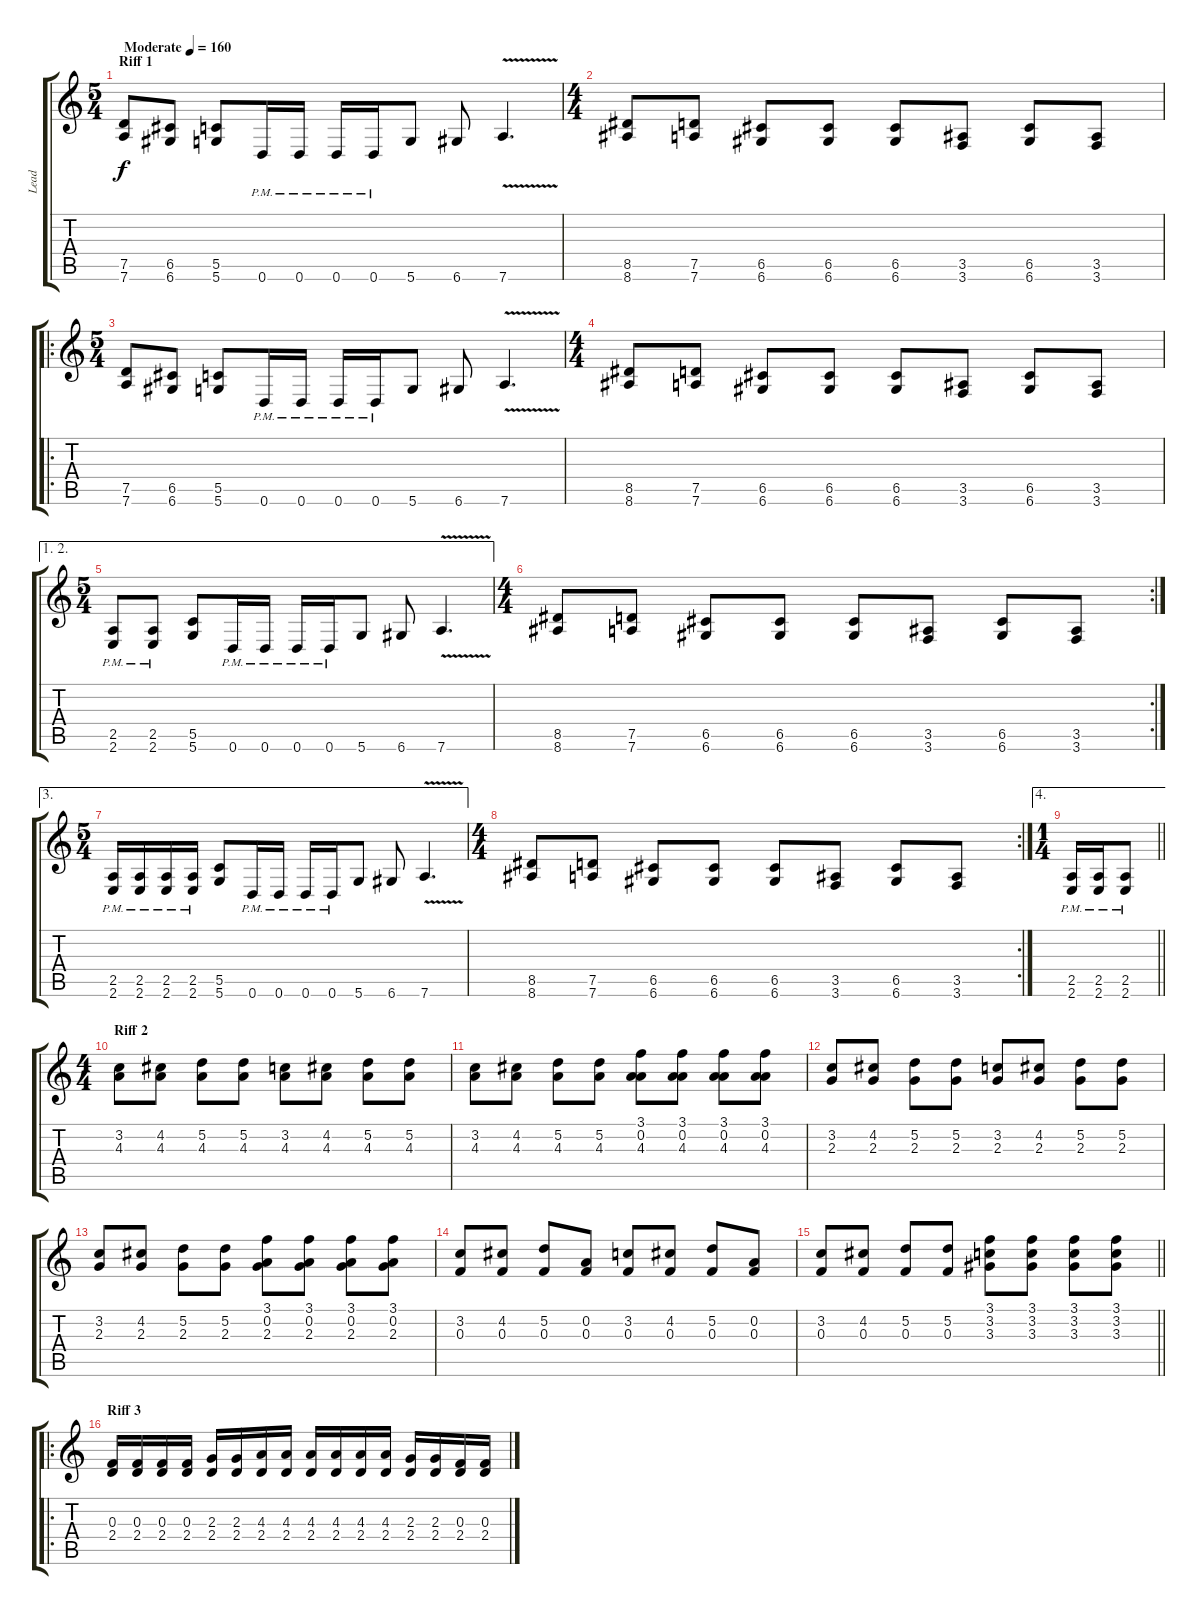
\track ("Lead" "Lead") {instrument distortionguitar}
\staff {score tabs}
\tuning (D4 A3 F3 C3 G2 D2) {hide}
\ts (5 4)
\section ("" "Riff 1")
\tempo (160 "Moderate")
\clef g2
\ks c
(7.5 7.6).8{dy f instrument distortionguitar} (6.5 6.6).8 (5.5 5.6).8 0.6{pm}.16 0.6{pm}.16 0.6{pm}.16 0.6{pm}.16 5.6.8 6.6.8 7.6{v}.4{d} |
\ts (4 4)
(8.5 8.6).8 (7.5 7.6).8 (6.5 6.6).8 (6.5 6.6).8 (6.5 6.6).8 (3.5 3.6).8 (6.5 6.6).8 (3.5 3.6).8 |
\ro
\ts (5 4)
(7.5 7.6).8 (6.5 6.6).8 (5.5 5.6).8 0.6{pm}.16 0.6{pm}.16 0.6{pm}.16 0.6{pm}.16 5.6.8 6.6.8 7.6{v}.4{d} |
\ts (4 4)
(8.5 8.6).8 (7.5 7.6).8 (6.5 6.6).8 (6.5 6.6).8 (6.5 6.6).8 (3.5 3.6).8 (6.5 6.6).8 (3.5 3.6).8 |
\ae (1 2)
\ts (5 4)
(2.5{pm} 2.6{pm}).8 (2.5{pm} 2.6{pm}).8 (5.5 5.6).8 0.6{pm}.16 0.6{pm}.16 0.6{pm}.16 0.6{pm}.16 5.6.8 6.6.8 7.6{v}.4{d} |
\rc 2
\ts (4 4)
(8.5 8.6).8 (7.5 7.6).8 (6.5 6.6).8 (6.5 6.6).8 (6.5 6.6).8 (3.5 3.6).8 (6.5 6.6).8 (3.5 3.6).8 |
\ae 3
\ts (5 4)
(2.5{pm} 2.6{pm}).16 (2.5{pm} 2.6{pm}).16 (2.5{pm} 2.6{pm}).16 (2.5{pm} 2.6{pm}).16 (5.5 5.6).8 0.6{pm}.16 0.6{pm}.16 0.6{pm}.16 0.6{pm}.16 5.6.8 6.6.8 7.6{v}.4{d} |
\rc 2
\ts (4 4)
(8.5 8.6).8 (7.5 7.6).8 (6.5 6.6).8 (6.5 6.6).8 (6.5 6.6).8 (3.5 3.6).8 (6.5 6.6).8 (3.5 3.6).8 |
\ae 4
\ts (1 4)
\barLineRight lightlight
(2.5{pm} 2.6{pm}).16 (2.5{pm} 2.6{pm}).16 (2.5{pm} 2.6{pm}).8 |
\ts (4 4)
\section ("" "Riff 2")
(3.2 4.3).8 (4.2 4.3).8 (5.2 4.3).8 (5.2 4.3).8 (3.2 4.3).8 (4.2 4.3).8 (5.2 4.3).8 (5.2 4.3).8 |
(3.2 4.3).8 (4.2 4.3).8 (5.2 4.3).8 (5.2 4.3).8 (3.1 0.2 4.3).8 (3.1 0.2 4.3).8 (3.1 0.2 4.3).8 (3.1 0.2 4.3).8 |
(3.2 2.3).8 (4.2 2.3).8 (5.2 2.3).8 (5.2 2.3).8 (3.2 2.3).8 (4.2 2.3).8 (5.2 2.3).8 (5.2 2.3).8 |
(3.2 2.3).8 (4.2 2.3).8 (5.2 2.3).8 (5.2 2.3).8 (3.1 0.2 2.3).8 (3.1 0.2 2.3).8 (3.1 0.2 2.3).8 (3.1 0.2 2.3).8 |
(3.2 0.3).8 (4.2 0.3).8 (5.2 0.3).8 (0.2 0.3).8 (3.2 0.3).8 (4.2 0.3).8 (5.2 0.3).8 (0.2 0.3).8 |
\barLineRight lightlight
(3.2 0.3).8 (4.2 0.3).8 (5.2 0.3).8 (5.2 0.3).8 (3.1 3.2 3.3).8 (3.1 3.2 3.3).8 (3.1 3.2 3.3).8 (3.1 3.2 3.3).8 |
\ro
\section ("" "Riff 3")
(0.3 2.4).16 (0.3 2.4).16 (0.3 2.4).16 (0.3 2.4).16 (2.3 2.4).16 (2.3 2.4).16 (4.3 2.4).16 (4.3 2.4).16 (4.3 2.4).16 (4.3 2.4).16 (4.3 2.4).16 (4.3 2.4).16 (2.3 2.4).16 (2.3 2.4).16 (0.3 2.4).16 (0.3 2.4).16
